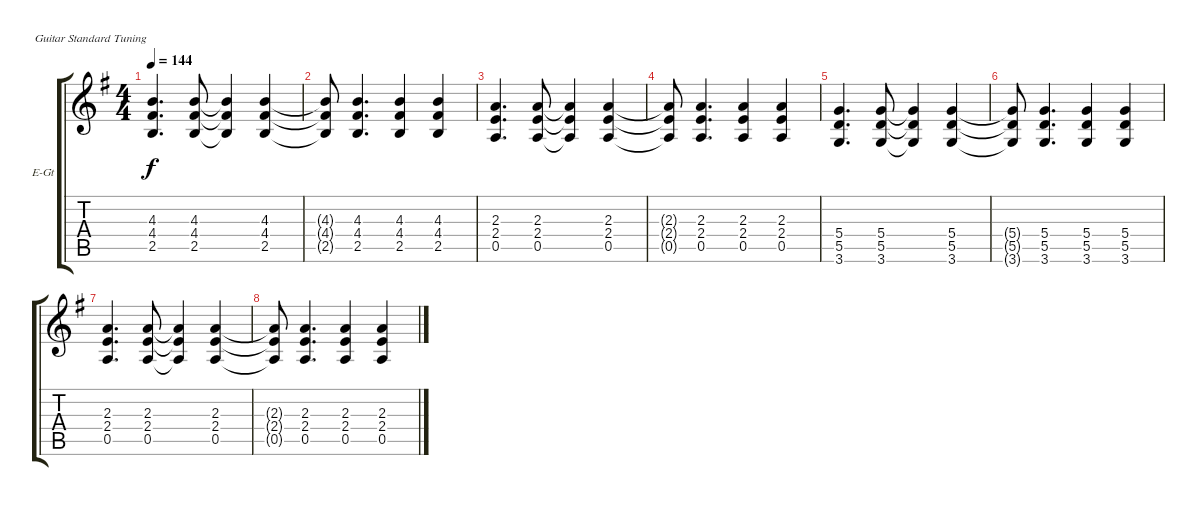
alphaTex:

\bracketExtendMode groupsimilarinstruments
\firstSystemTrackNameOrientation horizontal
\otherSystemsTrackNameOrientation horizontal
\track ("Guitare 2 " "E-Gt") {instrument distortionguitar}
\staff {score tabs}
\tuning (E4 B3 G3 D3 A2 E2)
\ts (4 4)
\tempo 144
\clef g2
\ks g
(4.3 4.4 2.5).4{d dy f} (4.3 4.4 2.5).8 (4.3{t} 4.4{t} 2.5{t}).4 (4.3 4.4 2.5).4 |
(4.3{t} 4.4{t} 2.5{t}).8 (4.3 4.4 2.5).4{d} (4.3 4.4 2.5).4 (4.3 4.4 2.5).4 |
(2.3 2.4 0.5).4{d} (2.3 2.4 0.5).8 (2.3{t} 2.4{t} 0.5{t}).4 (2.3 2.4 0.5).4 |
(2.3{t} 2.4{t} 0.5{t}).8 (2.3 2.4 0.5).4{d} (2.3 2.4 0.5).4 (2.3 2.4 0.5).4 |
(5.4 5.5 3.6).4{d} (5.4 5.5 3.6).8 (5.4{t} 5.5{t} 3.6{t}).4 (5.4 5.5 3.6).4 |
(5.4{t} 5.5{t} 3.6{t}).8 (5.4 5.5 3.6).4{d} (5.4 5.5 3.6).4 (5.4 5.5 3.6).4 |
(2.3 2.4 0.5).4{d} (2.3 2.4 0.5).8 (2.3{t} 2.4{t} 0.5{t}).4 (2.3 2.4 0.5).4 |
(2.3{t} 2.4{t} 0.5{t}).8 (2.3 2.4 0.5).4{d} (2.3 2.4 0.5).4 (2.3 2.4 0.5).4
